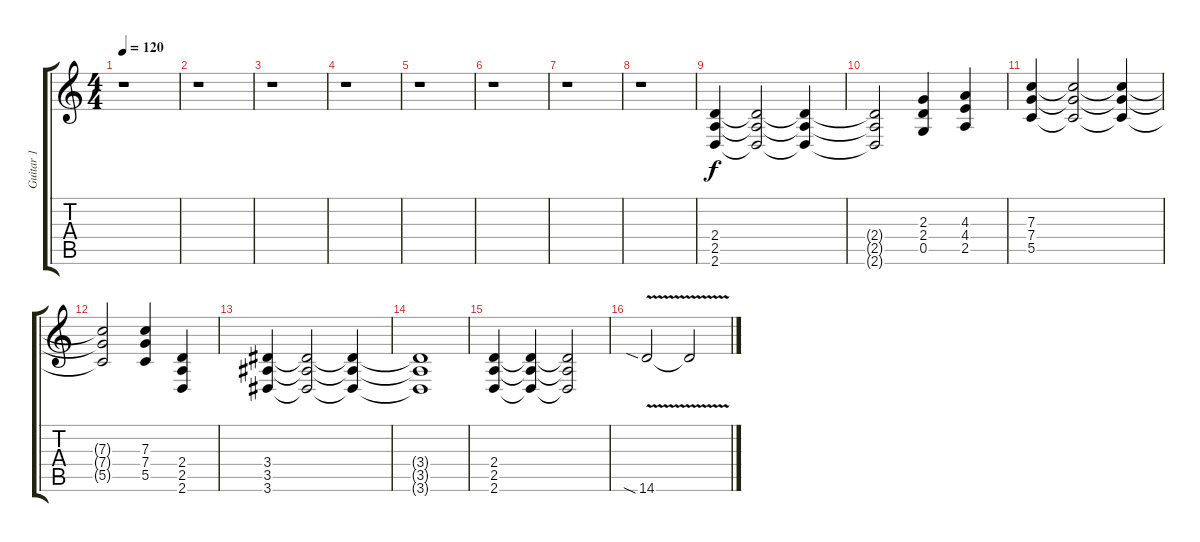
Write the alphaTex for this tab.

\track ("Guitar 1" "Guitar 1") {instrument distortionguitar}
\staff {score tabs}
\tuning (D4 A3 F3 C3 G2 C2) {hide}
\ts (4 4)
\tempo 120
\clef g2
\ks c
r.1{dy f} |
r.1 |
r.1 |
r.1 |
r.1 |
r.1 |
r.1 |
r.1 |
(2.4 2.5 2.6).4{volume 16} (2.4{t} 2.5{t} 2.6{t}).2 (2.4{t} 2.5{t} 2.6{t}).4 |
(2.4{t} 2.5{t} 2.6{t}).2 (2.3 2.4 0.5).4 (4.3 4.4 2.5).4 |
(7.3 7.4 5.5).4 (7.3{t} 7.4{t} 5.5{t}).2 (7.3{t} 7.4{t} 5.5{t}).4 |
(7.3{t} 7.4{t} 5.5{t}).2 (7.3 7.4 5.5).4 (2.4 2.5 2.6).4 |
(3.4 3.5 3.6).4 (3.4{t} 3.5{t} 3.6{t}).2 (3.4{t} 3.5{t} 3.6{t}).4 |
(3.4{t} 3.5{t} 3.6{t}).1 |
(2.4 2.5 2.6).4 (2.4{t} 2.5{t} 2.6{t}).4 (2.4{t} 2.5{t} 2.6{t}).2 |
14.6{v sia}.2 14.6{t}.2
